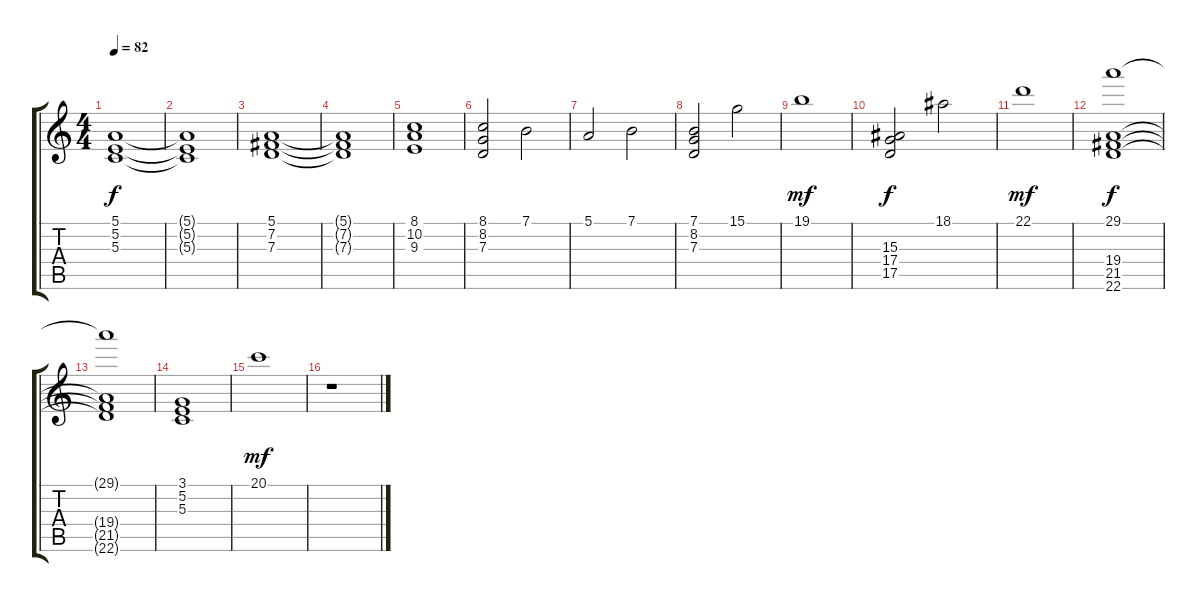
\track "" {instrument stringensemble1}
\staff {score tabs}
\tuning (E4 B3 G3 D3 A2 E2) {hide}
\ts (4 4)
\tempo 82
\clef g2
\ks c
(5.1 5.2 5.3).1{dy f} |
(5.1{t} 5.2{t} 5.3{t}).1 |
(5.1 7.2 7.3).1 |
(5.1{t} 7.2{t} 7.3{t}).1 |
(8.1 10.2 9.3).1 |
(8.1 8.2 7.3).2 7.1.2 |
5.1.2 7.1.2 |
(7.1 8.2 7.3).2 15.1.2 |
19.1.1{dy mf} |
(15.3 17.4 17.5).2{dy f} 18.1.2 |
22.1.1{dy mf} |
(29.1 19.4 21.5 22.6).1{dy f} |
(29.1{t} 19.4{t} 21.5{t} 22.6{t}).1 |
(3.1 5.2 5.3).1 |
20.1.1{dy mf} |
r.1
